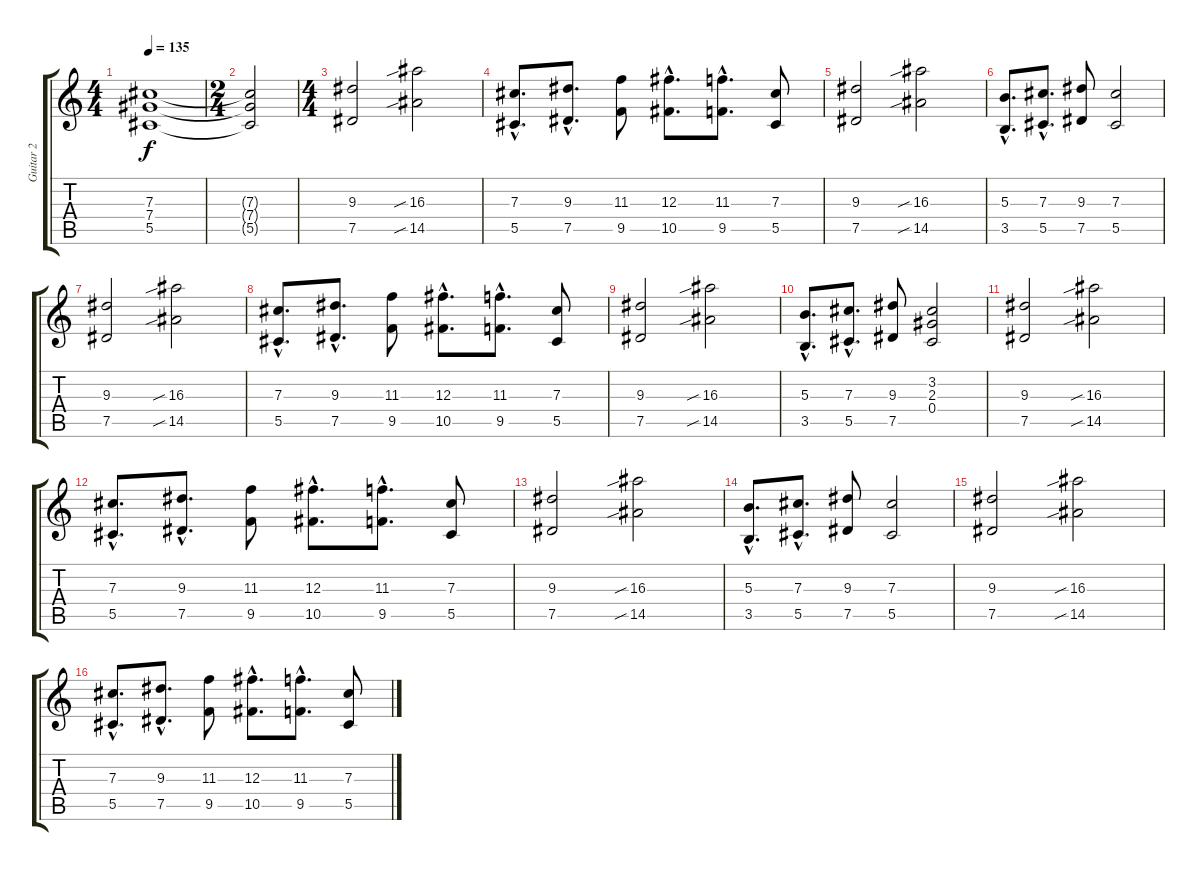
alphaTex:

\track ("Guitar 2" "Guitar 2") {instrument overdrivenguitar}
\staff {score tabs}
\tuning (Eb4 Bb3 Gb3 Db3 Ab2 Eb2) {hide}
\ts (4 4)
\tempo 135
\clef g2
\ks c
(7.3{t} 7.4{t} 5.5{t}).1{dy f} |
\ts (2 4)
(7.3{t} 7.4{t} 5.5{t}).2 |
\ts (4 4)
(9.3 7.5).2 (16.3{sib} 14.5{sib}).2 |
(7.3{hac} 5.5{hac}).8{d} (9.3{hac} 7.5{hac}).8{d} (11.3 9.5).8 (12.3{hac} 10.5{hac}).8{d} (11.3{hac} 9.5{hac}).8{d} (7.3 5.5).8 |
(9.3 7.5).2 (16.3{sib} 14.5{sib}).2 |
(5.3{hac} 3.5{hac}).8{d} (7.3{hac} 5.5{hac}).8{d} (9.3 7.5).8 (7.3 5.5).2 |
(9.3 7.5).2 (16.3{sib} 14.5{sib}).2 |
(7.3{hac} 5.5{hac}).8{d} (9.3{hac} 7.5{hac}).8{d} (11.3 9.5).8 (12.3{hac} 10.5{hac}).8{d} (11.3{hac} 9.5{hac}).8{d} (7.3 5.5).8 |
(9.3 7.5).2 (16.3{sib} 14.5{sib}).2 |
(5.3{hac} 3.5{hac}).8{d} (7.3{hac} 5.5{hac}).8{d} (9.3 7.5).8 (3.2 2.3 0.4).2 |
(9.3 7.5).2 (16.3{sib} 14.5{sib}).2 |
(7.3{hac} 5.5{hac}).8{d} (9.3{hac} 7.5{hac}).8{d} (11.3 9.5).8 (12.3{hac} 10.5{hac}).8{d} (11.3{hac} 9.5{hac}).8{d} (7.3 5.5).8 |
(9.3 7.5).2 (16.3{sib} 14.5{sib}).2 |
(5.3{hac} 3.5{hac}).8{d} (7.3{hac} 5.5{hac}).8{d} (9.3 7.5).8 (7.3 5.5).2 |
(9.3 7.5).2 (16.3{sib} 14.5{sib}).2 |
(7.3{hac} 5.5{hac}).8{d} (9.3{hac} 7.5{hac}).8{d} (11.3 9.5).8 (12.3{hac} 10.5{hac}).8{d} (11.3{hac} 9.5{hac}).8{d} (7.3 5.5).8
